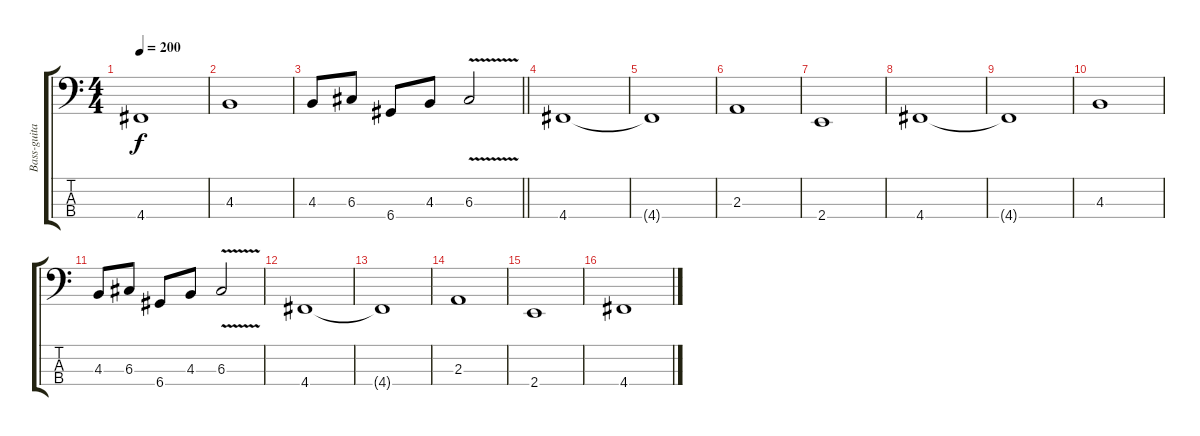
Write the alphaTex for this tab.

\track ("Bass-guitar" "Bass-guita") {instrument electricbassfinger}
\staff {score tabs}
\tuning (F2 C2 G1 D1) {hide}
\ts (4 4)
\tempo 200
\clef f4
\ks c
4.4{t}.1{dy f} |
4.3.1 |
\barLineRight lightlight
4.3.8 6.3.8 6.4.8 4.3.8 6.3{v}.2 |
4.4.1 |
4.4{t}.1 |
2.3.1 |
2.4.1 |
4.4.1 |
4.4{t}.1 |
4.3.1 |
4.3.8 6.3.8 6.4.8 4.3.8 6.3{v}.2 |
4.4.1 |
4.4{t}.1 |
2.3.1 |
2.4.1 |
4.4.1
